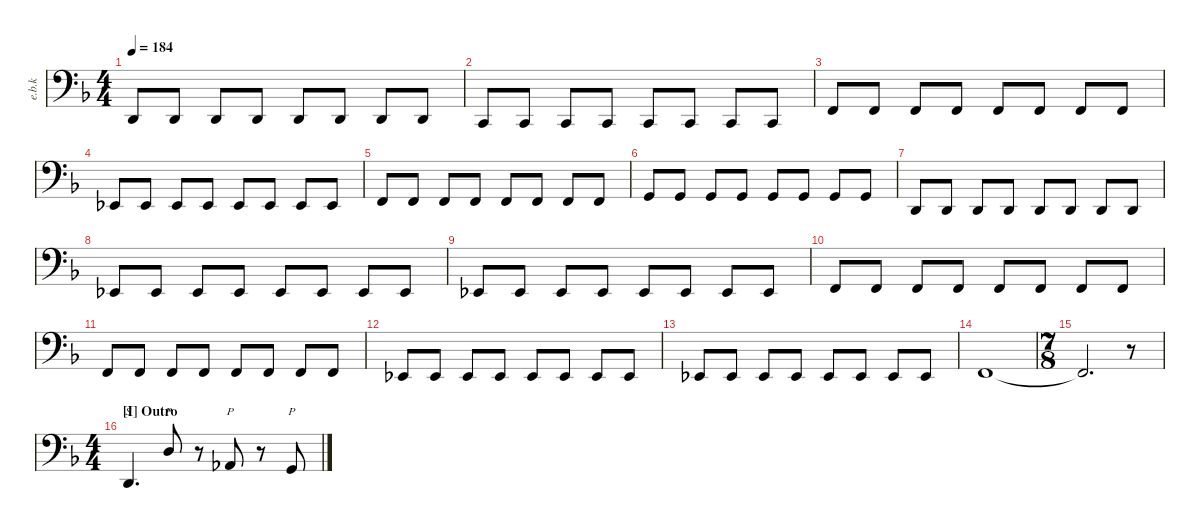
\defaultSystemsLayout 4
\hideDynamics
\bracketExtendMode nobrackets
\otherSystemsTrackNameOrientation horizontal
\track ("Electric Bass Kool" "e.b.k") {instrument electricbassfinger}
\staff {score}
\tuning (F2 C2 G1 C1)
\ts (4 4)
\tempo 184
\clef f4
\ks dminor
2.4{acc forcenatural}.8{dy ff beam Up} 2.4{acc forcenatural}.8{beam Up} 2.4{acc forcenatural}.8{beam Up} 2.4{acc forcenatural}.8{beam Up} 2.4{acc forcenatural}.8{beam Up} 2.4{acc forcenatural}.8{beam Up} 2.4{acc forcenatural}.8{beam Up} 2.4{acc forcenatural}.8{beam Up} |
0.4{acc forcenatural}.8{beam Up} 0.4{acc forcenatural}.8{beam Up} 0.4{acc forcenatural}.8{beam Up} 0.4{acc forcenatural}.8{beam Up} 0.4{acc forcenatural}.8{beam Up} 0.4{acc forcenatural}.8{beam Up} 0.4{acc forcenatural}.8{beam Up} 0.4{acc forcenatural}.8{beam Up} |
5.4{acc forcenatural}.8{beam Up} 5.4{acc forcenatural}.8{beam Up} 5.4{acc forcenatural}.8{beam Up} 5.4{acc forcenatural}.8{beam Up} 5.4{acc forcenatural}.8{beam Up} 5.4{acc forcenatural}.8{beam Up} 5.4{acc forcenatural}.8{beam Up} 5.4{acc forcenatural}.8{beam Up} |
3.4{acc b}.8{beam Up} 3.4{acc b}.8{beam Up} 3.4{acc b}.8{beam Up} 3.4{acc b}.8{beam Up} 3.4{acc b}.8{beam Up} 3.4{acc b}.8{beam Up} 3.4{acc b}.8{beam Up} 3.4{acc b}.8{beam Up} |
5.4{acc forcenatural}.8{beam Up} 5.4{acc forcenatural}.8{beam Up} 5.4{acc forcenatural}.8{beam Up} 5.4{acc forcenatural}.8{beam Up} 5.4{acc forcenatural}.8{beam Up} 5.4{acc forcenatural}.8{beam Up} 5.4{acc forcenatural}.8{beam Up} 5.4{acc forcenatural}.8{beam Up} |
7.4{acc forcenatural}.8{beam Up} 7.4{acc forcenatural}.8{beam Up} 7.4{acc forcenatural}.8{beam Up} 7.4{acc forcenatural}.8{beam Up} 7.4{acc forcenatural}.8{beam Up} 7.4{acc forcenatural}.8{beam Up} 7.4{acc forcenatural}.8{beam Up} 7.4{acc forcenatural}.8{beam Up} |
2.4{acc forcenatural}.8{beam Up} 2.4{acc forcenatural}.8{beam Up} 2.4{acc forcenatural}.8{beam Up} 2.4{acc forcenatural}.8{beam Up} 2.4{acc forcenatural}.8{beam Up} 2.4{acc forcenatural}.8{beam Up} 2.4{acc forcenatural}.8{beam Up} 2.4{acc forcenatural}.8{beam Up} |
3.4{acc b}.8{beam Up} 3.4{acc b}.8{beam Up} 3.4{acc b}.8{beam Up} 3.4{acc b}.8{beam Up} 3.4{acc b}.8{beam Up} 3.4{acc b}.8{beam Up} 3.4{acc b}.8{beam Up} 3.4{acc b}.8{beam Up} |
3.4{acc b}.8{beam Up} 3.4{acc b}.8{beam Up} 3.4{acc b}.8{beam Up} 3.4{acc b}.8{beam Up} 3.4{acc b}.8{beam Up} 3.4{acc b}.8{beam Up} 3.4{acc b}.8{beam Up} 3.4{acc b}.8{beam Up} |
5.4{acc forcenatural}.8{beam Up} 5.4{acc forcenatural}.8{beam Up} 5.4{acc forcenatural}.8{beam Up} 5.4{acc forcenatural}.8{beam Up} 5.4{acc forcenatural}.8{beam Up} 5.4{acc forcenatural}.8{beam Up} 5.4{acc forcenatural}.8{beam Up} 5.4{acc forcenatural}.8{beam Up} |
5.4{acc forcenatural}.8{beam Up} 5.4{acc forcenatural}.8{beam Up} 5.4{acc forcenatural}.8{beam Up} 5.4{acc forcenatural}.8{beam Up} 5.4{acc forcenatural}.8{beam Up} 5.4{acc forcenatural}.8{beam Up} 5.4{acc forcenatural}.8{beam Up} 5.4{acc forcenatural}.8{beam Up} |
3.4{acc b}.8{beam Up} 3.4{acc b}.8{beam Up} 3.4{acc b}.8{beam Up} 3.4{acc b}.8{beam Up} 3.4{acc b}.8{beam Up} 3.4{acc b}.8{beam Up} 3.4{acc b}.8{beam Up} 3.4{acc b}.8{beam Up} |
3.4{acc b}.8{beam Up} 3.4{acc b}.8{beam Up} 3.4{acc b}.8{beam Up} 3.4{acc b}.8{beam Up} 3.4{acc b}.8{beam Up} 3.4{acc b}.8{beam Up} 3.4{acc b}.8{beam Up} 3.4{acc b}.8{beam Up} |
5.4{acc forcenatural}.1{beam Up} |
\ts (7 8)
\beaming (8 3 2 2)
5.4{t acc forcenatural}.2{d beam Up} r.8{beam Up} |
\ts (4 4)
\beaming (8 2 2 2 2)
\section ("I" "Outro")
2.4{acc forcenatural}.4{s d beam Up} 2.2{acc forcenatural}.8{p beam Up} r.8{beam Up} 1.3{acc b}.8{p beam Up} r.8{beam Up} 0.3{acc forcenatural}.8{p beam Up}
